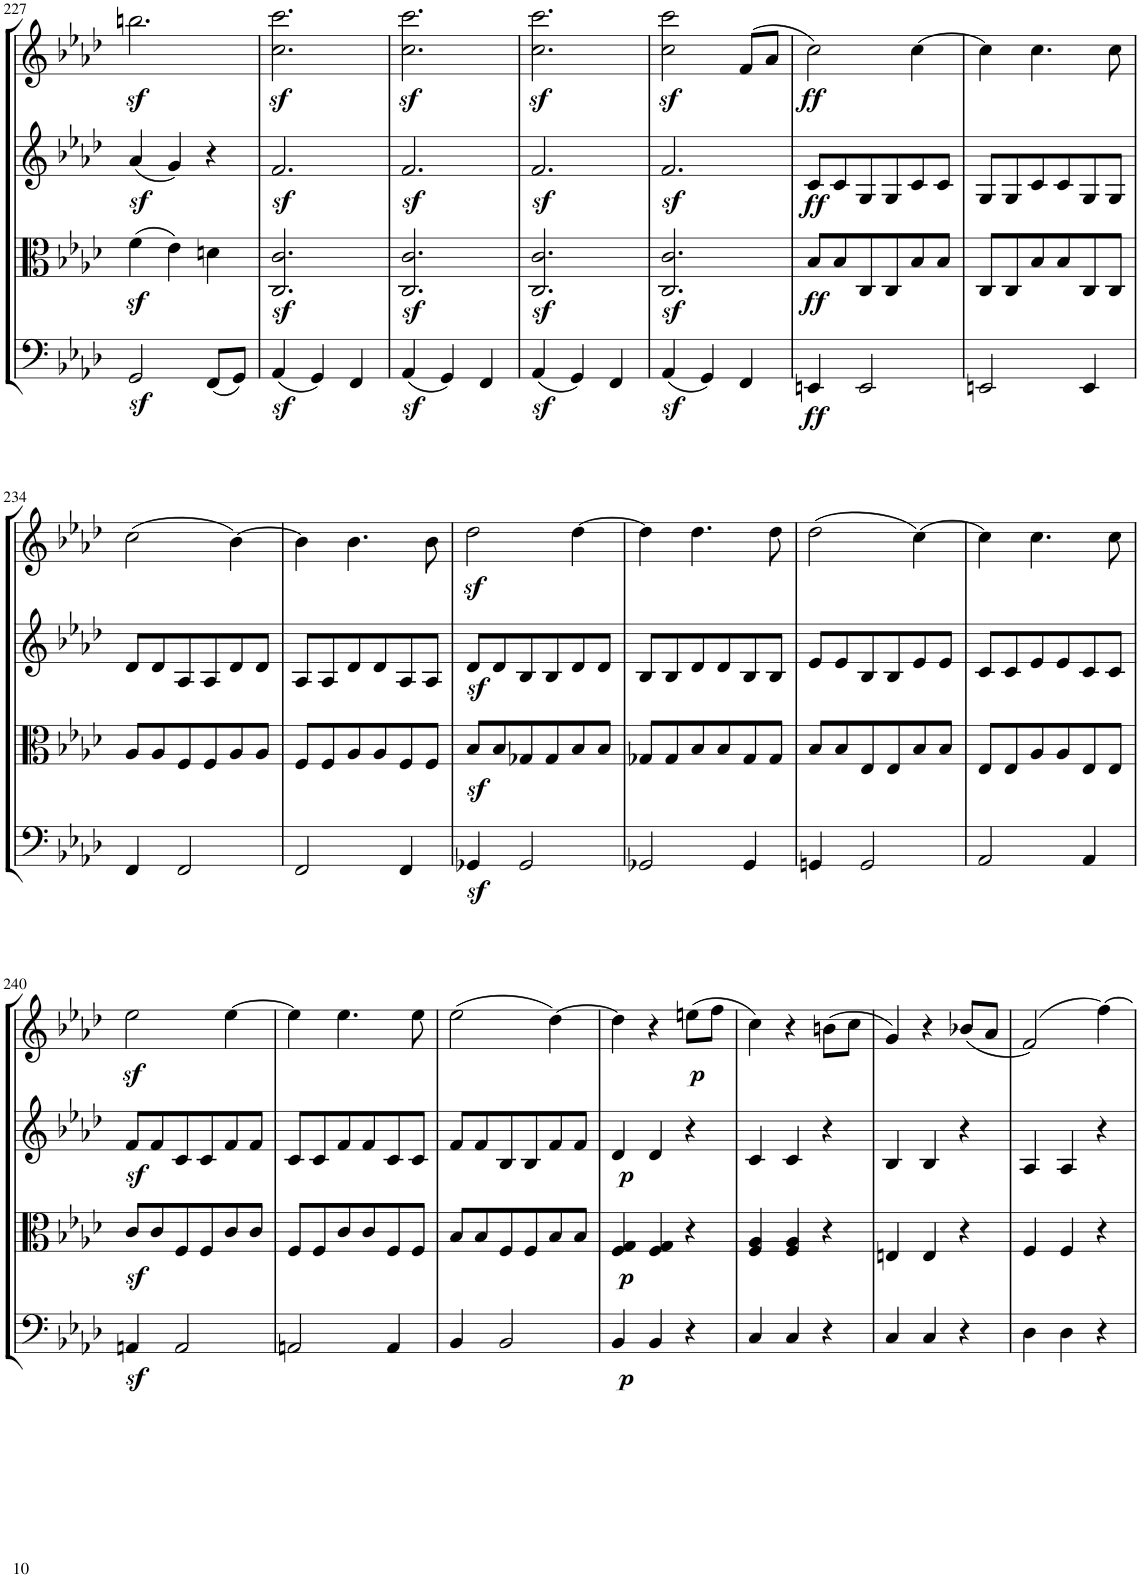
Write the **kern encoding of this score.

**kern	**dynam	**kern	**dynam	**kern	**dynam	**kern	**dynam
*part4	*part4	*part3	*part3	*part2	*part2	*part1	*part1
*staff4	*staff4	*staff3	*staff3	*staff2	*staff2	*staff1	*staff1
*I"Violoncello	*	*I"Viola	*	*I"Violino II	*	*I"Violino I	*
*I'Vc	*	*I'Vla	*	*I'Vln	*	*I'Vln	*
!!LO:PB:g=z
*clefF4	*	*clefC3	*	*clefG2	*	*clefG2	*
*k[b-e-a-d-]	*	*k[b-e-a-d-]	*	*k[b-e-a-d-]	*	*k[b-e-a-d-]	*
*M3/4	*	*M3/4	*	*M3/4	*	*M3/4	*
=227	=227	=227	=227	=227	=227	=227	=227
2GGz</	.	(4fz<\	.	(4a-z</	.	2.bbnz<\	.
.	.	4e-\)	.	4g/)	.	.	.
(8FF/L	.	4dn\	.	4r	.	.	.
8GG/J)	.	.	.	.	.	.	.
=228	=228	=228	=228	=228	=228	=228	=228
(4AA-z</	.	2.C/z< 2.c/z<	.	2.fz</	.	2.cc\z< 2.ccc\z<	.
4GG/)	.	.	.	.	.	.	.
4FF/	.	.	.	.	.	.	.
=229	=229	=229	=229	=229	=229	=229	=229
(4AA-z</	.	2.C/z< 2.c/z<	.	2.fz</	.	2.cc\z< 2.ccc\z<	.
4GG/)	.	.	.	.	.	.	.
4FF/	.	.	.	.	.	.	.
=230	=230	=230	=230	=230	=230	=230	=230
(4AA-z</	.	2.C/z< 2.c/z<	.	2.fz</	.	2.cc\z< 2.ccc\z<	.
4GG/)	.	.	.	.	.	.	.
4FF/	.	.	.	.	.	.	.
=231	=231	=231	=231	=231	=231	=231	=231
(4AA-z</	.	2.C/z< 2.c/z<	.	2.fz</	.	2cc\z< 2ccc\z<	.
4GG/)	.	.	.	.	.	.	.
4FF/	.	.	.	.	.	(8f/L	.
.	.	.	.	.	.	8a-/J	.
=232	=232	=232	=232	=232	=232	=232	=232
!	!LO:DY:b	!	!LO:DY:b	!	!LO:DY:b	!	!LO:DY:b
4EEn/	ff	8B-/L	ff	8c/L	ff	2cc\)	ff
.	.	8B-/	.	8c/	.	.	.
2EE/	.	8C/	.	8G/	.	.	.
.	.	8C/	.	8G/	.	.	.
.	.	8B-/	.	8c/	.	[4cc\	.
.	.	8B-/J	.	8c/J	.	.	.
=233	=233	=233	=233	=233	=233	=233	=233
2EEn/	.	8C/L	.	8G/L	.	4cc\]	.
.	.	8C/	.	8G/	.	.	.
.	.	8B-/	.	8c/	.	4.cc\	.
.	.	8B-/	.	8c/	.	.	.
4EE/	.	8C/	.	8G/	.	.	.
.	.	8C/J	.	8G/J	.	8cc\	.
!!LO:LB:g=z
=234	=234	=234	=234	=234	=234	=234	=234
4FF/	.	8A-/L	.	8d-/L	.	(2cc\	.
.	.	8A-/	.	8d-/	.	.	.
2FF/	.	8F/	.	8A-/	.	.	.
.	.	8F/	.	8A-/	.	.	.
.	.	8A-/	.	8d-/	.	[4b-\)	.
.	.	8A-/J	.	8d-/J	.	.	.
=235	=235	=235	=235	=235	=235	=235	=235
2FF/	.	8F/L	.	8A-/L	.	4b-\]	.
.	.	8F/	.	8A-/	.	.	.
.	.	8A-/	.	8d-/	.	4.b-\	.
.	.	8A-/	.	8d-/	.	.	.
4FF/	.	8F/	.	8A-/	.	.	.
.	.	8F/J	.	8A-/J	.	8b-\	.
=236	=236	=236	=236	=236	=236	=236	=236
4GG-Xz</	.	8B-z</L	.	8d-z</L	.	2dd-z<\	.
.	.	8B-/	.	8d-/	.	.	.
2GG-/	.	8G-X/	.	8B-/	.	.	.
.	.	8G-/	.	8B-/	.	.	.
.	.	8B-/	.	8d-/	.	[4dd-\	.
.	.	8B-/J	.	8d-/J	.	.	.
=237	=237	=237	=237	=237	=237	=237	=237
2GG-X/	.	8G-X/L	.	8B-/L	.	4dd-\]	.
.	.	8G-/	.	8B-/	.	.	.
.	.	8B-/	.	8d-/	.	4.dd-\	.
.	.	8B-/	.	8d-/	.	.	.
4GG-/	.	8G-/	.	8B-/	.	.	.
.	.	8G-/J	.	8B-/J	.	8dd-\	.
=238	=238	=238	=238	=238	=238	=238	=238
4GGn/	.	8B-/L	.	8e-/L	.	(2dd-\	.
.	.	8B-/	.	8e-/	.	.	.
2GG/	.	8E-/	.	8B-/	.	.	.
.	.	8E-/	.	8B-/	.	.	.
.	.	8B-/	.	8e-/	.	[4cc\)	.
.	.	8B-/J	.	8e-/J	.	.	.
=239	=239	=239	=239	=239	=239	=239	=239
2AA-/	.	8E-/L	.	8c/L	.	4cc\]	.
.	.	8E-/	.	8c/	.	.	.
.	.	8A-/	.	8e-/	.	4.cc\	.
.	.	8A-/	.	8e-/	.	.	.
4AA-/	.	8E-/	.	8c/	.	.	.
.	.	8E-/J	.	8c/J	.	8cc\	.
!!LO:LB:g=z
=240	=240	=240	=240	=240	=240	=240	=240
4AAnz</	.	8cz</L	.	8fz</L	.	2ee-z<\	.
.	.	8c/	.	8f/	.	.	.
2AA/	.	8F/	.	8c/	.	.	.
.	.	8F/	.	8c/	.	.	.
.	.	8c/	.	8f/	.	[4ee-\	.
.	.	8c/J	.	8f/J	.	.	.
=241	=241	=241	=241	=241	=241	=241	=241
2AAn/	.	8F/L	.	8c/L	.	4ee-\]	.
.	.	8F/	.	8c/	.	.	.
.	.	8c/	.	8f/	.	4.ee-\	.
.	.	8c/	.	8f/	.	.	.
4AA/	.	8F/	.	8c/	.	.	.
.	.	8F/J	.	8c/J	.	8ee-\	.
=242	=242	=242	=242	=242	=242	=242	=242
4BB-/	.	8B-/L	.	8f/L	.	(2ee-\	.
.	.	8B-/	.	8f/	.	.	.
2BB-/	.	8F/	.	8B-/	.	.	.
.	.	8F/	.	8B-/	.	.	.
.	.	8B-/	.	8f/	.	[4dd-\)	.
.	.	8B-/J	.	8f/J	.	.	.
=243	=243	=243	=243	=243	=243	=243	=243
!	!LO:DY:b	!	!LO:DY:b	!	!LO:DY:b	!	!
4BB-/	p	4F/ 4G/	p	4d-/	p	4dd-\]	.
4BB-/	.	4F/ 4G/	.	4d-/	.	4r	.
!	!	!	!	!	!	!	!LO:DY:b
4r	.	4r	.	4r	.	(8een\L	p
.	.	.	.	.	.	8ff\J	.
=244	=244	=244	=244	=244	=244	=244	=244
4C/	.	4F/ 4A-/	.	4c/	.	4cc\)	.
4C/	.	4F/ 4A-/	.	4c/	.	4r	.
4r	.	4r	.	4r	.	(8bn\L	.
.	.	.	.	.	.	8cc\J	.
=245	=245	=245	=245	=245	=245	=245	=245
4C/	.	4En/	.	4B-/	.	4g/)	.
4C/	.	4E/	.	4B-/	.	4r	.
4r	.	4r	.	4r	.	(8b-X/L	.
.	.	.	.	.	.	8a-/J	.
=246	=246	=246	=246	=246	=246	=246	=246
4D-\	.	4F/	.	4A-/	.	(2f/)	.
4D-\	.	4F/	.	4A-/	.	.	.
4r	.	4r	.	4r	.	[4ff\)	.
=	=	=	=	=	=	=	=
*-	*-	*-	*-	*-	*-	*-	*-
